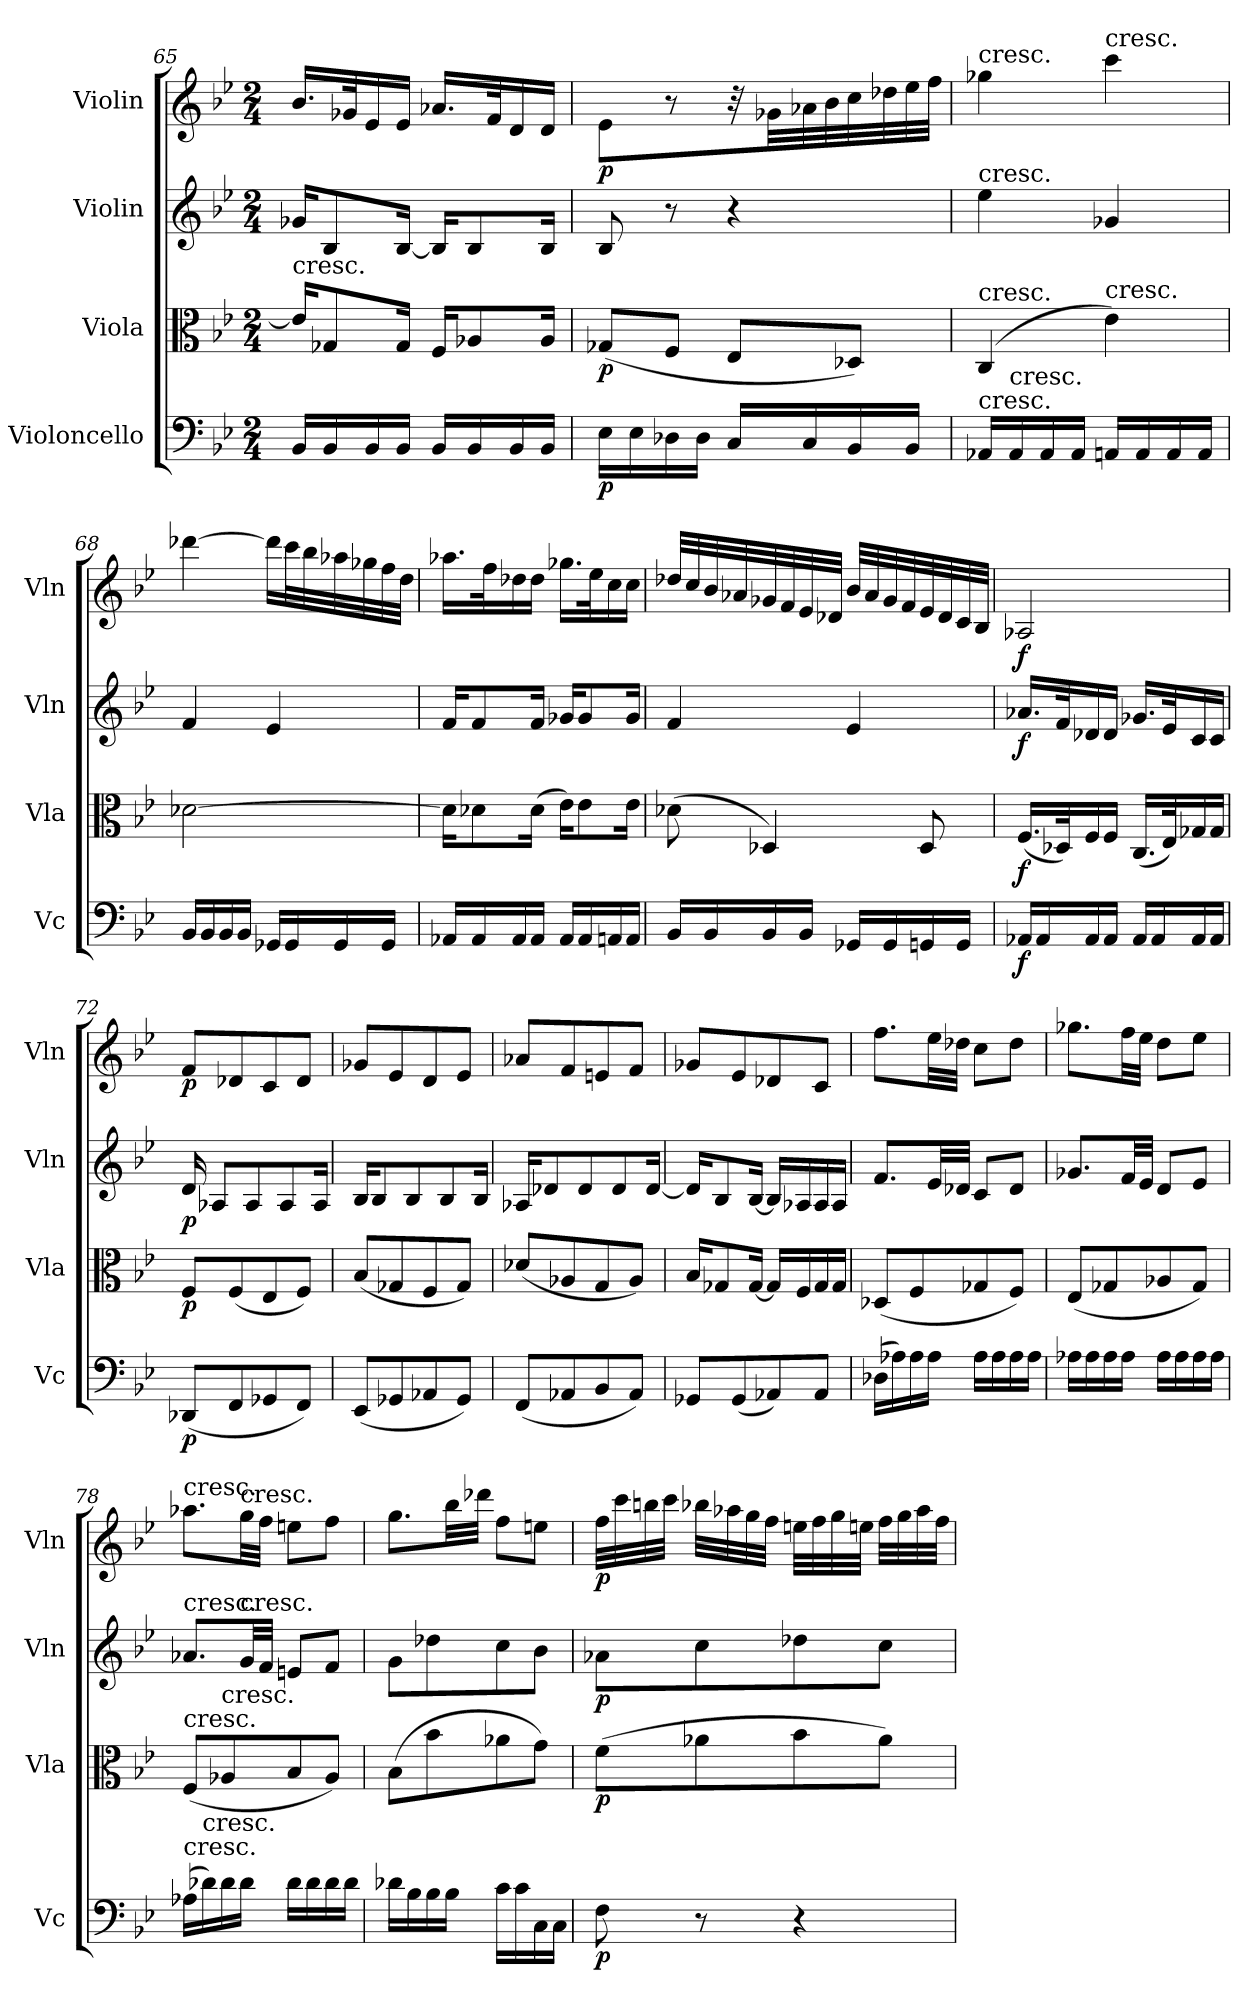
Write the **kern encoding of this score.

**kern	**dynam	**kern	**dynam	**kern	**dynam	**kern	**dynam
*part4	*part4	*part3	*part3	*part2	*part2	*part1	*part1
*staff4	*staff4	*staff3	*staff3	*staff2	*staff2	*staff1	*staff1
*I"Violoncello	*	*I"Viola	*	*I"Violin	*	*I"Violin	*
*I'Vc	*	*I'Vla	*	*I'Vln	*	*I'Vln	*
*clefF4	*	*clefC3	*	*clefG2	*	*clefG2	*
*k[b-e-]	*	*k[b-e-]	*	*k[b-e-]	*	*k[b-e-]	*
*B-:	*	*B-:	*	*B-:	*	*B-:	*
*M2/4	*	*M2/4	*	*M2/4	*	*M2/4	*
=65	=65	=65	=65	=65	=65	=65	=65
!	!	!LO:TX:t=cresc.	!	!	!	!	!
16BB-/LL	.	16e-/KL]	.	16g-X/KL	.	16.b-/LL	.
16BB-/	.	8G-X/	.	8B-/	.	.	.
.	.	.	.	.	.	32g-X/K	.
16BB-/	.	.	.	.	.	16e-/	.
16BB-/JJ	.	16G-/Jk	.	[16B-/Jk	.	16e-/JJ	.
16BB-/LL	.	16F/KL	.	16B-/KL]	.	16.a-X/LL	.
16BB-/	.	8A-X/	.	8B-/	.	.	.
.	.	.	.	.	.	32f/K	.
16BB-/	.	.	.	.	.	16d/	.
16BB-/JJ	.	16A-/Jk	.	16B-/Jk	.	16d/JJ	.
=66	=66	=66	=66	=66	=66	=66	=66
16E-\LL	p	(8G-X/L	p	8B-/	.	8e-\L	p
16E-\	.	.	.	.	.	.	.
16D-X\	.	8F/J	.	8r	.	8r	.
16D-\JJ	.	.	.	.	.	.	.
16C/LL	.	8E-/L	.	4r	.	32r	.
.	.	.	.	.	.	32g-X\LL	.
16C/	.	.	.	.	.	32a-X\	.
.	.	.	.	.	.	32b-\	.
16BB-/	.	8D-X/J)	.	.	.	32cc\	.
.	.	.	.	.	.	32dd-X\	.
16BB-/JJ	.	.	.	.	.	32ee-\	.
.	.	.	.	.	.	32ff\JJJ	.
=67	=67	=67	=67	=67	=67	=67	=67
!	!	!	!	!	!	!LO:TX:t=cresc.	!
!	!	!	!	!LO:TX:t=cresc.	!	!	!
!	!	!LO:TX:t=cresc.	!	!	!	!	!
!LO:TX:t=cresc.	!	!	!	!	!	!	!
16AA-X/LL	.	(4C/	.	4ee-\	.	4gg-X\	.
!LO:TX:t=cresc.	!	!	!	!	!	!	!
16AA-/	.	.	.	.	.	.	.
16AA-/	.	.	.	.	.	.	.
16AA-/JJ	.	.	.	.	.	.	.
!	!	!	!	!	!	!LO:TX:t=cresc.	!
!	!	!LO:TX:t=cresc.	!	!	!	!	!
16AAn/LL	.	4e-\)	.	4g-X/	.	4ccc\	.
16AA/	.	.	.	.	.	.	.
16AA/	.	.	.	.	.	.	.
16AA/JJ	.	.	.	.	.	.	.
=68	=68	=68	=68	=68	=68	=68	=68
16BB-/LL	.	[2d-X\	.	4f/	.	[4ddd-X\	.
16BB-/	.	.	.	.	.	.	.
16BB-/	.	.	.	.	.	.	.
16BB-/JJ	.	.	.	.	.	.	.
16GG-X/LL	.	.	.	4e-/	.	16ddd-\LL]	.
16GG-/	.	.	.	.	.	32ccc\L	.
.	.	.	.	.	.	32bb-\	.
16GG-/	.	.	.	.	.	32aa-X\	.
.	.	.	.	.	.	32gg-X\	.
16GG-/JJ	.	.	.	.	.	32ff\	.
.	.	.	.	.	.	32dd\JJJ	.
=69	=69	=69	=69	=69	=69	=69	=69
16AA-X/LL	.	16d-\KL]	.	16f/KL	.	16.aa-X\LL	.
16AA-/	.	8d-X\	.	8f/	.	.	.
.	.	.	.	.	.	32ff\K	.
16AA-/	.	.	.	.	.	16dd-X\	.
16AA-/JJ	.	(16d-\Jk	.	16f/Jk	.	16dd-\JJ	.
16AA-/LL	.	16e-\KL)	.	16g-X/KL	.	16.gg-X\LL	.
16AA-/	.	8e-\	.	8g-/	.	.	.
.	.	.	.	.	.	32ee-\K	.
16AAn/	.	.	.	.	.	16cc\	.
16AA/JJ	.	16e-\Jk	.	16g-/Jk	.	16cc\JJ	.
=70	=70	=70	=70	=70	=70	=70	=70
16BB-/LL	.	(8d-X\	.	4f/	.	32dd-X/LLL	.
.	.	.	.	.	.	32cc/	.
16BB-/	.	.	.	.	.	32b-/	.
.	.	.	.	.	.	32a-X/	.
16BB-/	.	4D-X/)	.	.	.	32g-X/	.
.	.	.	.	.	.	32f/	.
16BB-/JJ	.	.	.	.	.	32e-/	.
.	.	.	.	.	.	32d-X/JJJ	.
16GG-X/LL	.	.	.	4e-/	.	32b-/LLL	.
.	.	.	.	.	.	32a-/	.
16GG-/	.	.	.	.	.	32g-/	.
.	.	.	.	.	.	32f/	.
16GGn/	.	8D-/	.	.	.	32e-/	.
.	.	.	.	.	.	32d-/	.
16GG/JJ	.	.	.	.	.	32c/	.
.	.	.	.	.	.	32B-/JJJ	.
=71	=71	=71	=71	=71	=71	=71	=71
16AA-X/LL	f	(16.F/LL	f	16.a-X/LL	f	2A-X/	f
16AA-/	.	.	.	.	.	.	.
.	.	32D-X/K)	.	32f/K	.	.	.
16AA-/	.	16F/	.	16d-X/	.	.	.
16AA-/JJ	.	16F/JJ	.	16d-/JJ	.	.	.
16AA-/LL	.	(16.C/LL	.	16.g-X/LL	.	.	.
16AA-/	.	.	.	.	.	.	.
.	.	32E-/K)	.	32e-/K	.	.	.
16AA-/	.	16G-X/	.	16c/	.	.	.
16AA-/JJ	.	16G-/JJ	.	16c/JJ	.	.	.
=72	=72	=72	=72	=72	=72	=72	=72
(8DD-X/L	p	8F/L	p	16d/	p	8f/L	p
.	.	.	.	8A-X/L	.	.	.
8FF/	.	(8F/	.	.	.	8d-X/	.
.	.	.	.	8A-/	.	.	.
8GG-X/	.	8E-/	.	.	.	8c/	.
.	.	.	.	8A-/	.	.	.
8FF/J)	.	8F/J)	.	.	.	8d-/J	.
.	.	.	.	16A-/Jk	.	.	.
=73	=73	=73	=73	=73	=73	=73	=73
(8EE-/L	.	(8B-/L	.	16B-/KL	.	8g-X/L	.
.	.	.	.	8B-/	.	.	.
8GG-X/	.	8G-X/	.	.	.	8e-/	.
.	.	.	.	8B-/	.	.	.
8AA-X/	.	8F/	.	.	.	8d/	.
.	.	.	.	8B-/	.	.	.
8GG-/J)	.	8G-/J)	.	.	.	8e-/J	.
.	.	.	.	16B-/Jk	.	.	.
=74	=74	=74	=74	=74	=74	=74	=74
(8FF/L	.	(8d-X/L	.	16A-X/KL	.	8a-X/L	.
.	.	.	.	8d-X/	.	.	.
8AA-X/	.	8A-X/	.	.	.	8f/	.
.	.	.	.	8d-/	.	.	.
8BB-/	.	8G/	.	.	.	8en/	.
.	.	.	.	8d-/	.	.	.
8AA-/J)	.	8A-/J)	.	.	.	8f/J	.
.	.	.	.	[16d-/Jk	.	.	.
=75	=75	=75	=75	=75	=75	=75	=75
8GG-X/L	.	16B-/KL	.	16d-/KL]	.	8g-X/L	.
.	.	8G-X/	.	8B-/	.	.	.
(8GG-/	.	.	.	.	.	8e-/	.
.	.	[16G-/Jk	.	[16B-/Jk	.	.	.
8AA-X/)	.	16G-/LL]	.	16B-/LL]	.	8d-X/	.
.	.	16F/	.	16A-X/	.	.	.
8AA-/J	.	16G-/	.	16A-/	.	8c/J	.
.	.	16G-/JJ	.	16A-/JJ	.	.	.
=76	=76	=76	=76	=76	=76	=76	=76
(16D-X\LL	.	(8D-X/L	.	8.f/L	.	8.ff\L	.
16A-X\)	.	.	.	.	.	.	.
16A-\	.	8F/	.	.	.	.	.
16A-\JJ	.	.	.	32e-/LL	.	32ee-\LL	.
.	.	.	.	32d-X/JJJ	.	32dd-X\JJJ	.
16A-\LL	.	8G-X/	.	8c/L	.	8cc\L	.
16A-\	.	.	.	.	.	.	.
16A-\	.	8F/J)	.	8d-/J	.	8dd-\J	.
16A-\JJ	.	.	.	.	.	.	.
=77	=77	=77	=77	=77	=77	=77	=77
16A-X\LL	.	(8E-/L	.	8.g-X/L	.	8.gg-X\L	.
16A-\	.	.	.	.	.	.	.
16A-\	.	8G-X/	.	.	.	.	.
16A-\JJ	.	.	.	32f/LL	.	32ff\LL	.
.	.	.	.	32e-/JJJ	.	32ee-\JJJ	.
16A-\LL	.	8A-X/	.	8d/L	.	8dd\L	.
16A-\	.	.	.	.	.	.	.
16A-\	.	8G-/J)	.	8e-/J	.	8ee-\J	.
16A-\JJ	.	.	.	.	.	.	.
=78	=78	=78	=78	=78	=78	=78	=78
!	!	!	!	!	!	!LO:TX:t=cresc.	!
!	!	!	!	!LO:TX:t=cresc.	!	!	!
!	!	!LO:TX:t=cresc.	!	!	!	!	!
!LO:TX:t=cresc.	!	!	!	!	!	!	!
(16A-X\LL	.	(8F/L	.	8.a-X/L	.	8.aa-X\L	.
!LO:TX:t=cresc.	!	!	!	!	!	!	!
16d-X\)	.	.	.	.	.	.	.
!	!	!LO:TX:t=cresc.	!	!	!	!	!
16d-\	.	8A-X/	.	.	.	.	.
!	!	!	!	!	!	!LO:TX:t=cresc.	!
!	!	!	!	!LO:TX:t=cresc.	!	!	!
16d-\JJ	.	.	.	32g/LL	.	32gg\LL	.
.	.	.	.	32f/JJJ	.	32ff\JJJ	.
16d-\LL	.	8B-/	.	8en/L	.	8een\L	.
16d-\	.	.	.	.	.	.	.
16d-\	.	8A-/J)	.	8f/J	.	8ff\J	.
16d-\JJ	.	.	.	.	.	.	.
=79	=79	=79	=79	=79	=79	=79	=79
16d-X\LL	.	(8B-\L	.	8g\L	.	8.gg\L	.
16B-\	.	.	.	.	.	.	.
16B-\	.	8b-\	.	8dd-X\	.	.	.
16B-\JJ	.	.	.	.	.	32bb-\LL	.
.	.	.	.	.	.	32ddd-X\JJJ	.
16c\LL	.	8a-X\	.	8cc\	.	8ff\L	.
16c\	.	.	.	.	.	.	.
16C\	.	8g\J)	.	8b-\J	.	8een\J	.
16C\JJ	.	.	.	.	.	.	.
=80	=80	=80	=80	=80	=80	=80	=80
8F\	p	(8f\L	p	8a-X\L	p	32ff\LLL	p
.	.	.	.	.	.	32ccc\	.
.	.	.	.	.	.	32bbn\	.
.	.	.	.	.	.	32ccc\JJJ	.
8r	.	8a-X\	.	8cc\	.	32bb-X\LLL	.
.	.	.	.	.	.	32aa-X\	.
.	.	.	.	.	.	32gg\	.
.	.	.	.	.	.	32ff\JJJ	.
4r	.	8b-\	.	8dd-X\	.	32een\LLL	.
.	.	.	.	.	.	32ff\	.
.	.	.	.	.	.	32gg\	.
.	.	.	.	.	.	32een\JJJ	.
.	.	8a-\J)	.	8cc\J	.	32ff\LLL	.
.	.	.	.	.	.	32gg\	.
.	.	.	.	.	.	32aa-\	.
.	.	.	.	.	.	32ff\JJJ	.
=	=	=	=	=	=	=	=
*-	*-	*-	*-	*-	*-	*-	*-
